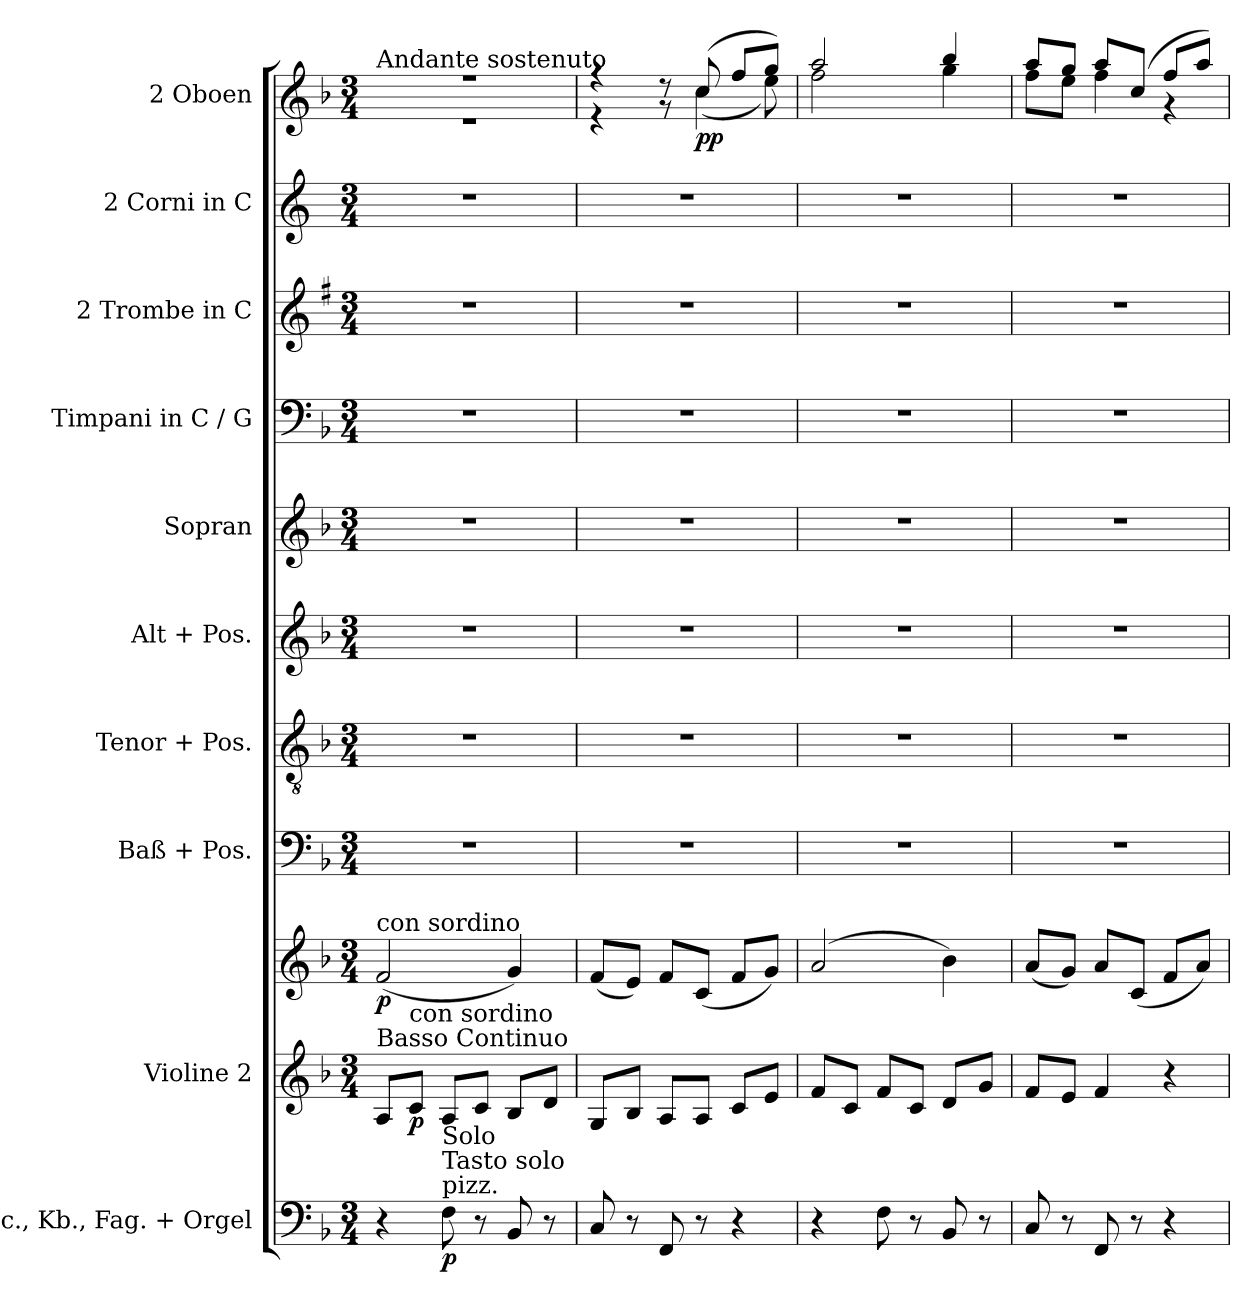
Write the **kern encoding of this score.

**kern	**dynam	**kern	**kern	**dynam	**kern	**kern	**kern	**kern	**kern	**kern	**kern	**kern	**dynam
*part10	*part10	*part9	*part9	*part9	*part8	*part7	*part6	*part5	*part4	*part3	*part2	*part1	*part1
*staff11	*staff11	*staff10	*staff9	*staff9/10	*staff8	*staff7	*staff6	*staff5	*staff4	*staff3	*staff2	*staff1	*staff1
*I"Vlc., Kb., Fag. + Orgel	*	*I"Violine 2	*	*	*I"Baß + Pos.	*I"Tenor + Pos.	*I"Alt + Pos.	*I"Sopran	*I"Timpani in C / G	*I"2 Trombe in C	*I"2 Corni in C	*I"2 Oboen	*
*	*	*I'Vl. 2	*	*	*I'Baß	*I'Tenor	*I'Alt	*I'Sopran	*I'Timp.	*I'Trombe	*I'Corni	*I'Oboen	*
*clefF4	*	*clefG2	*clefG2	*	*clefF4	*clefGv2	*clefG2	*clefG2	*clefF4	*clefG2	*clefG2	*clefG2	*
*	*	*	*	*	*	*	*	*	*	*ITrd1c2	*ITrd4c7	*	*
*k[b-]	*	*k[b-]	*k[b-]	*	*k[b-]	*k[b-]	*k[b-]	*k[b-]	*k[b-]	*k[b-]	*k[b-]	*k[b-]	*
*M3/4	*	*M3/4	*M3/4	*	*M3/4	*M3/4	*M3/4	*M3/4	*M3/4	*M3/4	*M3/4	*M3/4	*
*MM80	*	*MM80	*MM80	*	*MM80	*MM80	*MM80	*MM80	*MM80	*MM80	*MM80	*MM80	*
=1	=1	=1	=1	=1	=1	=1	=1	=1	=1	=1	=1	=1	=1
*	*	*	*	*	*	*	*	*	*	*	*	*^	*
!	!	!	!	!	!	!	!	!	!	!	!	!LO:TX:a:t=Andante sostenuto	!	!
!	!	!	!LO:TX:a:t=con sordino	!	!	!	!	!	!	!	!	!	!	!
!	!	!LO:TX:a:t=Basso Continuo	!	!	!	!	!	!	!	!	!	!	!	!
!	!	!	!	!LO:DY:b	!	!	!	!	!	!	!	!	!	!
4r	.	8A/L	(<2f/	p	2.r	2.r	2.r	2.r	2.r	2.r	2.r	2.r	2.r	.
!	!	!LO:TX:a:t=con sordino	!	!	!	!	!	!	!	!	!	!	!	!
!	!	!	!	!LO:DY:b=2	!	!	!	!	!	!	!	!	!	!
.	.	8c/J	.	p	.	.	.	.	.	.	.	.	.	.
!LO:TX:a:t=pizz.	!	!	!	!	!	!	!	!	!	!	!	!	!	!
!LO:TX:a:t=Tasto solo	!	!	!	!	!	!	!	!	!	!	!	!	!	!
!LO:TX:a:t=Solo	!	!	!	!	!	!	!	!	!	!	!	!	!	!
!	!LO:DY:b	!	!	!	!	!	!	!	!	!	!	!	!	!
8F\	p	8A/L	.	.	.	.	.	.	.	.	.	.	.	.
8r	.	8c/J	.	.	.	.	.	.	.	.	.	.	.	.
8BB-/	.	8B-/L	4g/)	.	.	.	.	.	.	.	.	.	.	.
8r	.	8d/J	.	.	.	.	.	.	.	.	.	.	.	.
=2	=2	=2	=2	=2	=2	=2	=2	=2	=2	=2	=2	=2	=2	=2
8C/	.	8G/L	(<8f/L	.	2.r	2.r	2.r	2.r	2.r	2.r	2.r	4r	4r	.
8r	.	8B-/J	8e/J)	.	.	.	.	.	.	.	.	.	.	.
8FF/	.	8A/L	8f/L	.	.	.	.	.	.	.	.	8r	8r	.
!	!	!	!	!	!	!	!	!	!	!	!	!	!	!LO:DY:b
!	!	!	!	!	!	!	!	!	!	!	!	!	!	!LO:DY:n=1:b
8r	.	8A/J	(<8c/J	.	.	.	.	.	.	.	.	(>8cc/	(<4cc\	p p
4r	.	8c/L	8f/L	.	.	.	.	.	.	.	.	8ff/L	.	.
.	.	8e/J	8g/J)	.	.	.	.	.	.	.	.	8gg/J)	8ee\)	.
=3	=3	=3	=3	=3	=3	=3	=3	=3	=3	=3	=3	=3	=3	=3
4r	.	8f/L	(>2a/	.	2.r	2.r	2.r	2.r	2.r	2.r	2.r	2aa/	2ff\	.
.	.	8c/J	.	.	.	.	.	.	.	.	.	.	.	.
8F\	.	8f/L	.	.	.	.	.	.	.	.	.	.	.	.
8r	.	8c/J	.	.	.	.	.	.	.	.	.	.	.	.
8BB-/	.	8d/L	4b-\)	.	.	.	.	.	.	.	.	4bb-/	4gg\	.
8r	.	8g/J	.	.	.	.	.	.	.	.	.	.	.	.
=4	=4	=4	=4	=4	=4	=4	=4	=4	=4	=4	=4	=4	=4	=4
8C/	.	8f/L	(<8a/L	.	2.r	2.r	2.r	2.r	2.r	2.r	2.r	8aa/L	8ff\L	.
8r	.	8e/J	8g/J)	.	.	.	.	.	.	.	.	8gg/J	8ee\J	.
8FF/	.	4f/	8a/L	.	.	.	.	.	.	.	.	8aa/L	4ff\	.
8r	.	.	(<8c/J	.	.	.	.	.	.	.	.	(>8cc/J	.	.
4r	.	4r	8f/L	.	.	.	.	.	.	.	.	8ff/L	4r	.
.	.	.	8a/J)	.	.	.	.	.	.	.	.	8aa/J)	.	.
*	*	*	*	*	*	*	*	*	*	*	*	*v	*v	*
=	=	=	=	=	=	=	=	=	=	=	=	=	=
*-	*-	*-	*-	*-	*-	*-	*-	*-	*-	*-	*-	*-	*-
